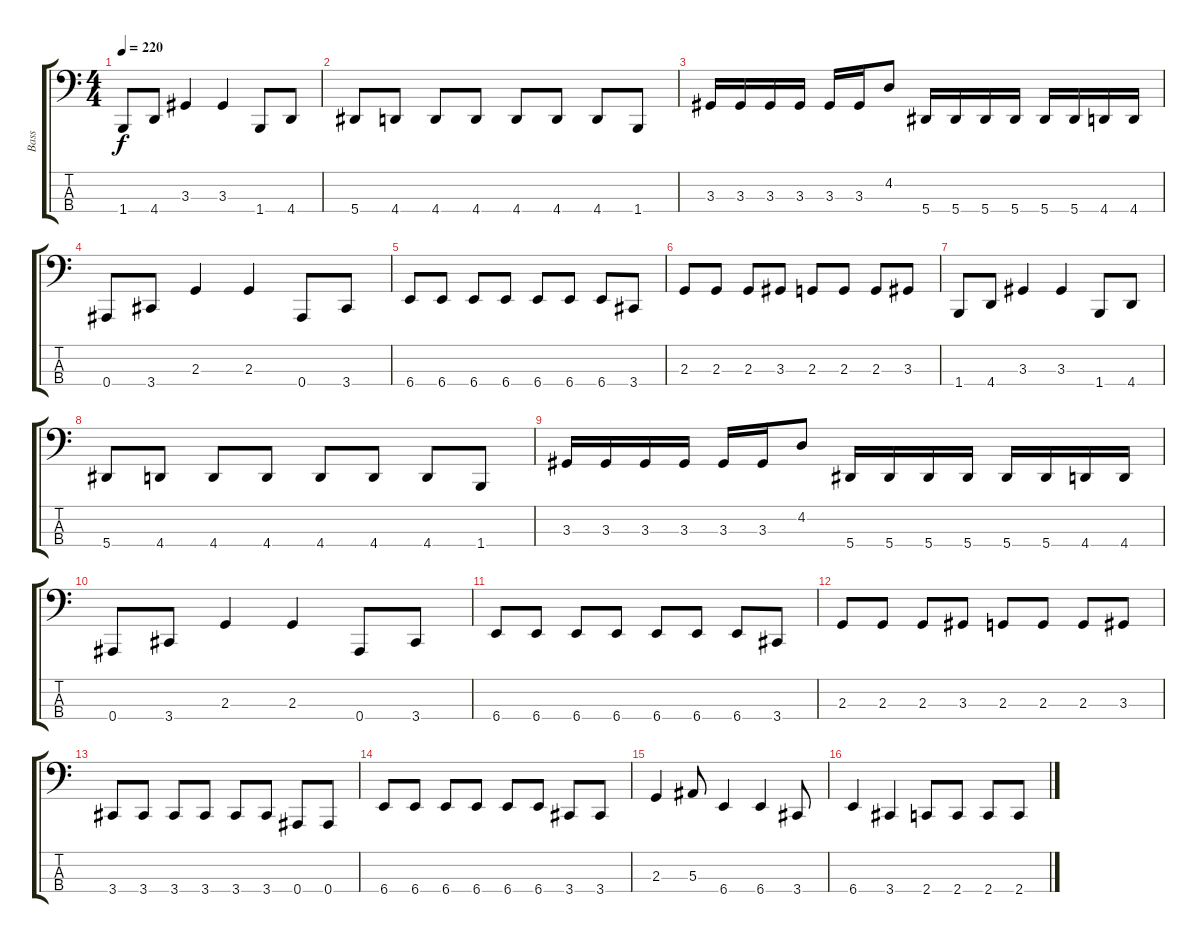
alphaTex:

\track ("Bass" "Bass") {instrument electricbasspick}
\staff {score tabs}
\tuning (Eb2 Bb1 F1 Bb0) {hide}
\ts (4 4)
\tempo 220
\clef f4
\ks c
1.4.8{dy f} 4.4.8 3.3.4 3.3.4 1.4.8 4.4.8 |
5.4.8 4.4.8 4.4.8 4.4.8 4.4.8 4.4.8 4.4.8 1.4.8 |
3.3.16 3.3.16 3.3.16 3.3.16 3.3.16 3.3.16 4.2.8 5.4.16 5.4.16 5.4.16 5.4.16 5.4.16 5.4.16 4.4.16 4.4.16 |
0.4.8 3.4.8 2.3.4 2.3.4 0.4.8 3.4.8 |
6.4.8 6.4.8 6.4.8 6.4.8 6.4.8 6.4.8 6.4.8 3.4.8 |
2.3.8 2.3.8 2.3.8 3.3.8 2.3.8 2.3.8 2.3.8 3.3.8 |
1.4.8 4.4.8 3.3.4 3.3.4 1.4.8 4.4.8 |
5.4.8 4.4.8 4.4.8 4.4.8 4.4.8 4.4.8 4.4.8 1.4.8 |
3.3.16 3.3.16 3.3.16 3.3.16 3.3.16 3.3.16 4.2.8 5.4.16 5.4.16 5.4.16 5.4.16 5.4.16 5.4.16 4.4.16 4.4.16 |
0.4.8 3.4.8 2.3.4 2.3.4 0.4.8 3.4.8 |
6.4.8 6.4.8 6.4.8 6.4.8 6.4.8 6.4.8 6.4.8 3.4.8 |
2.3.8 2.3.8 2.3.8 3.3.8 2.3.8 2.3.8 2.3.8 3.3.8 |
3.4.8 3.4.8 3.4.8 3.4.8 3.4.8 3.4.8 0.4.8 0.4.8 |
6.4.8 6.4.8 6.4.8 6.4.8 6.4.8 6.4.8 3.4.8 3.4.8 |
2.3.4 5.3.8 6.4.4 6.4.4 3.4.8 |
6.4.4 3.4.4 2.4.8 2.4.8 2.4.8 2.4.8
